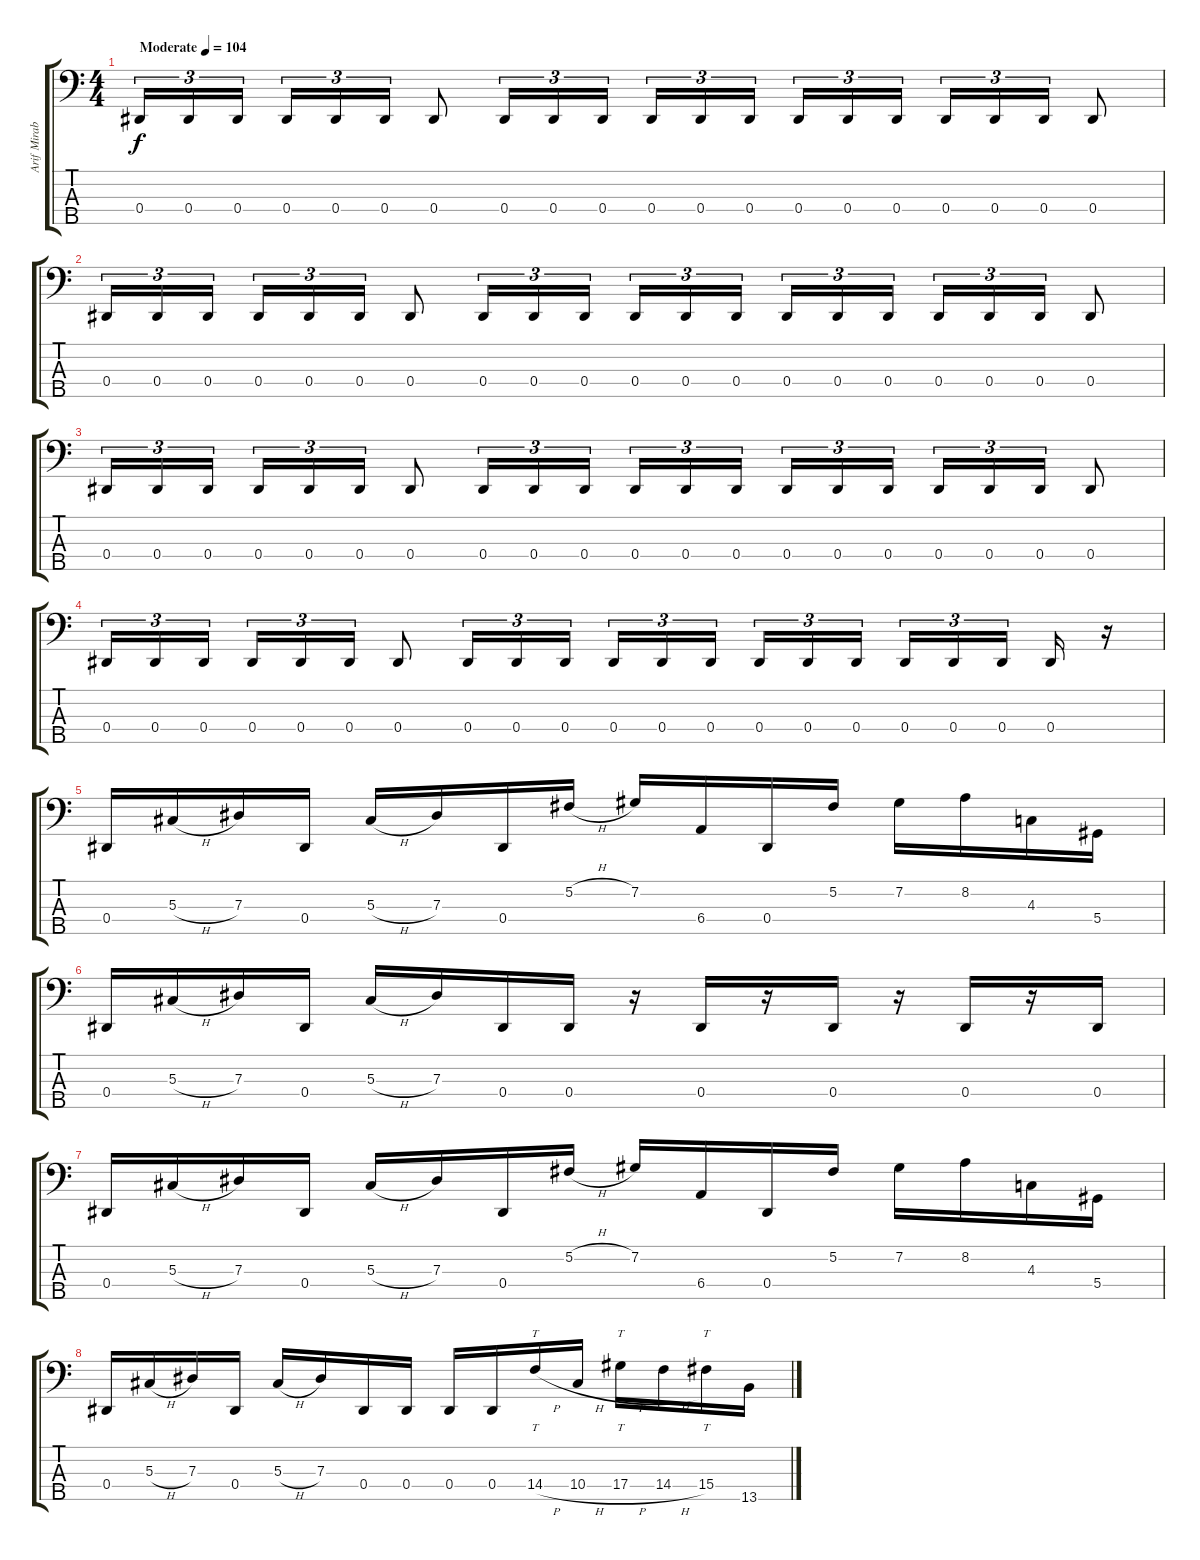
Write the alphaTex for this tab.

\track ("Arif Mirabdolbaghi" "Arif Mirab") {instrument electricbassfinger}
\staff {score tabs}
\tuning (Gb2 Db2 Ab1 Eb1 Bb0) {hide}
\ts (4 4)
\tempo (104 "Moderate")
\clef f4
\ks c
0.4.16{tu (3 2) dy f instrument electricbassfinger} 0.4.16{tu (3 2)} 0.4.16{tu (3 2) beam splitsecondary} 0.4.16{tu (3 2)} 0.4.16{tu (3 2)} 0.4.16{tu (3 2)} 0.4.8 0.4.16{tu (3 2)} 0.4.16{tu (3 2)} 0.4.16{tu (3 2)} 0.4.16{tu (3 2)} 0.4.16{tu (3 2)} 0.4.16{tu (3 2) beam splitsecondary} 0.4.16{tu (3 2)} 0.4.16{tu (3 2)} 0.4.16{tu (3 2)} 0.4.16{tu (3 2)} 0.4.16{tu (3 2)} 0.4.16{tu (3 2)} 0.4.8 |
0.4.16{tu (3 2)} 0.4.16{tu (3 2)} 0.4.16{tu (3 2) beam splitsecondary} 0.4.16{tu (3 2)} 0.4.16{tu (3 2)} 0.4.16{tu (3 2)} 0.4.8 0.4.16{tu (3 2)} 0.4.16{tu (3 2)} 0.4.16{tu (3 2)} 0.4.16{tu (3 2)} 0.4.16{tu (3 2)} 0.4.16{tu (3 2) beam splitsecondary} 0.4.16{tu (3 2)} 0.4.16{tu (3 2)} 0.4.16{tu (3 2)} 0.4.16{tu (3 2)} 0.4.16{tu (3 2)} 0.4.16{tu (3 2)} 0.4.8 |
0.4.16{tu (3 2)} 0.4.16{tu (3 2)} 0.4.16{tu (3 2) beam splitsecondary} 0.4.16{tu (3 2)} 0.4.16{tu (3 2)} 0.4.16{tu (3 2)} 0.4.8 0.4.16{tu (3 2)} 0.4.16{tu (3 2)} 0.4.16{tu (3 2)} 0.4.16{tu (3 2)} 0.4.16{tu (3 2)} 0.4.16{tu (3 2) beam splitsecondary} 0.4.16{tu (3 2)} 0.4.16{tu (3 2)} 0.4.16{tu (3 2)} 0.4.16{tu (3 2)} 0.4.16{tu (3 2)} 0.4.16{tu (3 2)} 0.4.8 |
0.4.16{tu (3 2)} 0.4.16{tu (3 2)} 0.4.16{tu (3 2) beam splitsecondary} 0.4.16{tu (3 2)} 0.4.16{tu (3 2)} 0.4.16{tu (3 2)} 0.4.8 0.4.16{tu (3 2)} 0.4.16{tu (3 2)} 0.4.16{tu (3 2)} 0.4.16{tu (3 2)} 0.4.16{tu (3 2)} 0.4.16{tu (3 2) beam splitsecondary} 0.4.16{tu (3 2)} 0.4.16{tu (3 2)} 0.4.16{tu (3 2)} 0.4.16{tu (3 2)} 0.4.16{tu (3 2)} 0.4.16{tu (3 2) beam splitsecondary} 0.4.16 r.16 |
0.4.16 5.3{h}.16 7.3.16 0.4.16 5.3{h}.16 7.3.16 0.4.16 5.2{h}.16 7.2.16 6.4.16 0.4.16 5.2.16 7.2.16 8.2.16 4.3.16 5.4.16 |
0.4.16 5.3{h}.16 7.3.16 0.4.16 5.3{h}.16 7.3.16 0.4.16 0.4.16 r.16 0.4.16 r.16 0.4.16 r.16 0.4.16 r.16 0.4.16 |
0.4.16 5.3{h}.16 7.3.16 0.4.16 5.3{h}.16 7.3.16 0.4.16 5.2{h}.16 7.2.16 6.4.16 0.4.16 5.2.16 7.2.16 8.2.16 4.3.16 5.4.16 |
0.4.16 5.3{h}.16 7.3.16 0.4.16 5.3{h}.16 7.3.16 0.4.16 0.4.16 0.4.16 0.4.16 14.4{h}.16{tt} 10.4{h}.16 17.4{h}.16{tt} 14.4{h}.16 15.4.16{tt} 13.5.16
